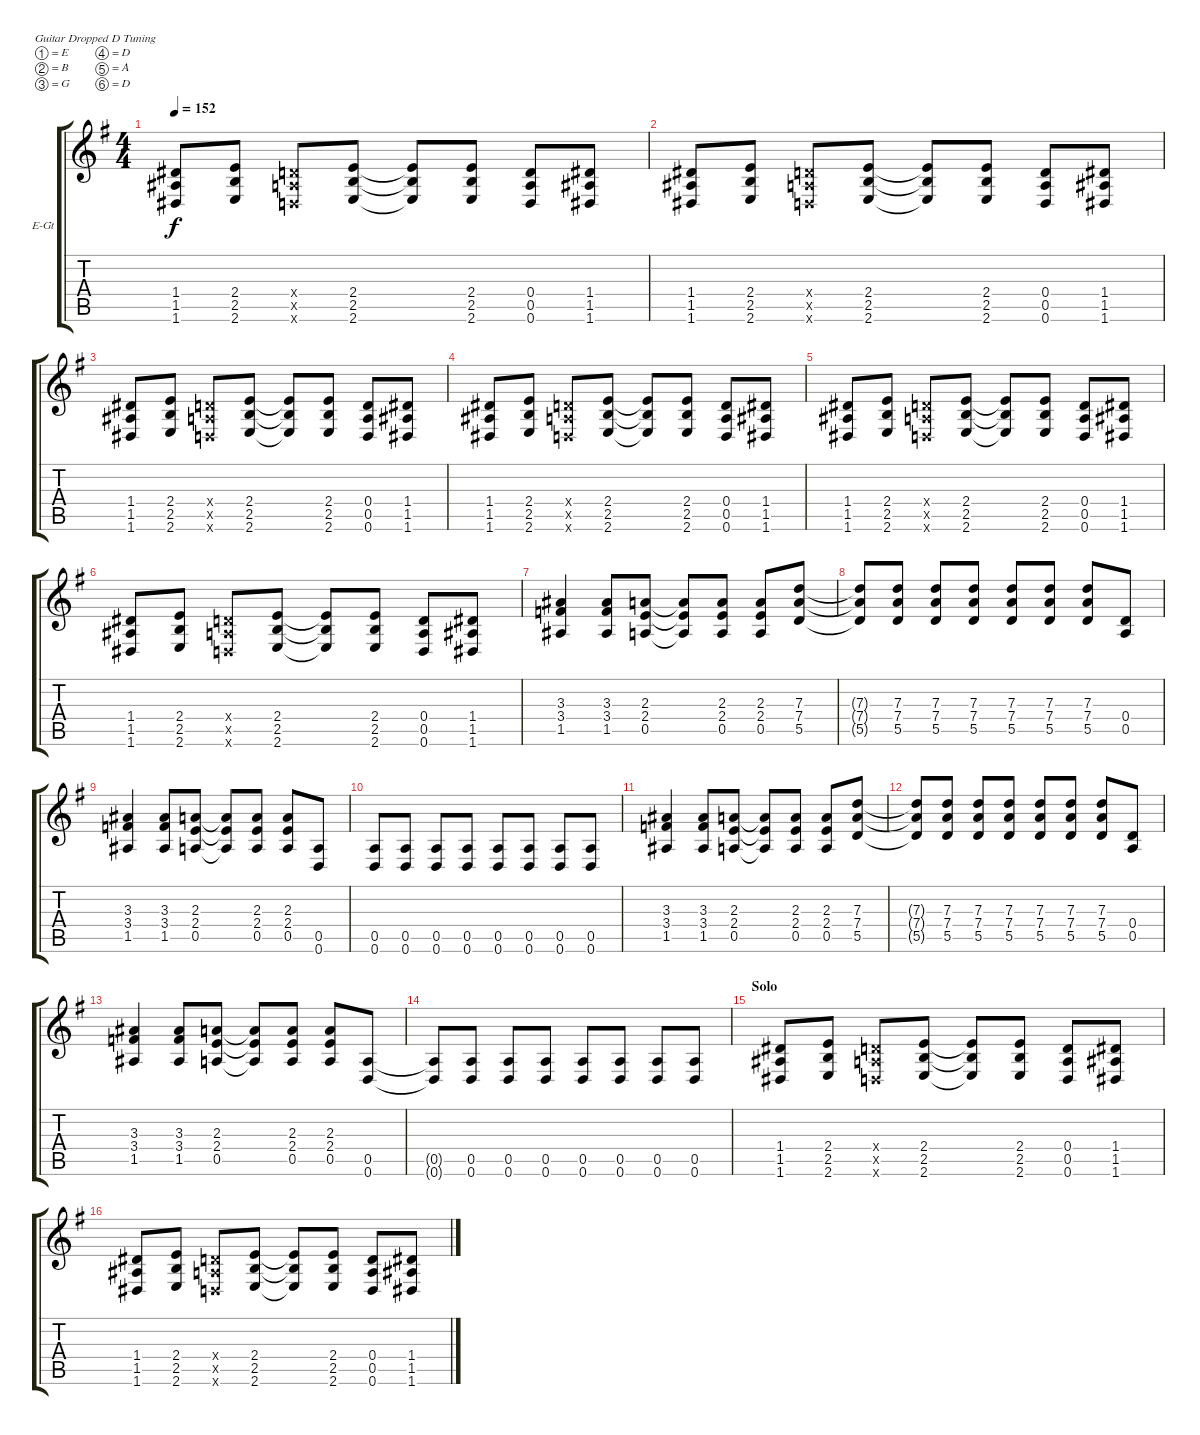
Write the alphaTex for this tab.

\defaultSystemsLayout 4
\bracketExtendMode groupsimilarinstruments
\firstSystemTrackNameOrientation horizontal
\otherSystemsTrackNameOrientation horizontal
\track ("Electric Guitar" "E-Gt") {instrument distortionguitar}
\staff {score tabs}
\tuning (E4 B3 G3 D3 A2 D2)
\ts (4 4)
\tempo 152
\clef g2
\ks g
(1.6 1.5 1.4).8{dy f} (2.6 2.5 2.4).8 (0.6{x} 0.5{x} 0.4{x}).8 (2.6 2.5 2.4).8 (2.4{t} 2.5{t} 2.6{t}).8 (2.6 2.4 2.5).8 (0.6 0.5 0.4).8 (1.4 1.5 1.6).8 |
(1.6 1.5 1.4).8 (2.6 2.5 2.4).8 (0.6{x} 0.5{x} 0.4{x}).8 (2.6 2.5 2.4).8 (2.4{t} 2.5{t} 2.6{t}).8 (2.6 2.4 2.5).8 (0.6 0.5 0.4).8 (1.4 1.5 1.6).8 |
(1.6 1.5 1.4).8 (2.6 2.5 2.4).8 (0.6{x} 0.5{x} 0.4{x}).8 (2.6 2.5 2.4).8 (2.4{t} 2.5{t} 2.6{t}).8 (2.6 2.4 2.5).8 (0.6 0.5 0.4).8 (1.4 1.5 1.6).8 |
(1.6 1.5 1.4).8 (2.6 2.5 2.4).8 (0.6{x} 0.5{x} 0.4{x}).8 (2.6 2.5 2.4).8 (2.4{t} 2.5{t} 2.6{t}).8 (2.6 2.4 2.5).8 (0.6 0.5 0.4).8 (1.4 1.5 1.6).8 |
(1.6 1.5 1.4).8 (2.6 2.5 2.4).8 (0.6{x} 0.5{x} 0.4{x}).8 (2.6 2.5 2.4).8 (2.4{t} 2.5{t} 2.6{t}).8 (2.6 2.4 2.5).8 (0.6 0.5 0.4).8 (1.4 1.5 1.6).8 |
(1.6 1.5 1.4).8 (2.6 2.5 2.4).8 (0.6{x} 0.5{x} 0.4{x}).8 (2.6 2.5 2.4).8 (2.4{t} 2.5{t} 2.6{t}).8 (2.6 2.4 2.5).8 (0.6 0.5 0.4).8 (1.4 1.5 1.6).8 |
(1.5 3.4 3.3).4 (1.5 3.4 3.3).8 (0.5 2.4 2.3).8 (0.5{t} 2.3{t} 2.4{t}).8 (2.3 2.4 0.5).8 (0.5 2.4 2.3).8 (5.5 7.4 7.3).8 |
(7.4{t} 7.3{t} 5.5{t}).8 (7.4 7.3 5.5).8 (7.4 7.3 5.5).8 (7.4 7.3 5.5).8 (7.4 7.3 5.5).8 (7.4 7.3 5.5).8 (7.4 7.3 5.5).8 (0.5 0.4).8 |
(1.5 3.4 3.3).4 (1.5 3.4 3.3).8 (0.5 2.4 2.3).8 (0.5{t} 2.3{t} 2.4{t}).8 (2.3 2.4 0.5).8 (0.5 2.4 2.3).8 (0.6 0.5).8 |
(0.6 0.5).8 (0.6 0.5).8 (0.6 0.5).8 (0.6 0.5).8 (0.6 0.5).8 (0.6 0.5).8 (0.6 0.5).8 (0.6 0.5).8 |
(1.5 3.4 3.3).4 (1.5 3.4 3.3).8 (0.5 2.4 2.3).8 (0.5{t} 2.3{t} 2.4{t}).8 (2.3 2.4 0.5).8 (0.5 2.4 2.3).8 (5.5 7.4 7.3).8 |
(7.4{t} 7.3{t} 5.5{t}).8 (7.4 7.3 5.5).8 (7.4 7.3 5.5).8 (7.4 7.3 5.5).8 (7.4 7.3 5.5).8 (7.4 7.3 5.5).8 (7.4 7.3 5.5).8 (0.5 0.4).8 |
(1.5 3.4 3.3).4 (1.5 3.4 3.3).8 (0.5 2.4 2.3).8 (0.5{t} 2.3{t} 2.4{t}).8 (2.3 2.4 0.5).8 (0.5 2.4 2.3).8 (0.6 0.5).8 |
(0.6{t} 0.5{t}).8 (0.6 0.5).8 (0.6 0.5).8 (0.6 0.5).8 (0.6 0.5).8 (0.6 0.5).8 (0.6 0.5).8 (0.6 0.5).8 |
\section ("" "Solo")
(1.6 1.5 1.4).8 (2.6 2.5 2.4).8 (0.6{x} 0.5{x} 0.4{x}).8 (2.6 2.5 2.4).8 (2.4{t} 2.5{t} 2.6{t}).8 (2.6 2.4 2.5).8 (0.6 0.5 0.4).8 (1.4 1.5 1.6).8 |
(1.6 1.5 1.4).8 (2.6 2.5 2.4).8 (0.6{x} 0.5{x} 0.4{x}).8 (2.6 2.5 2.4).8 (2.4{t} 2.5{t} 2.6{t}).8 (2.6 2.4 2.5).8 (0.6 0.5 0.4).8 (1.4 1.5 1.6).8
